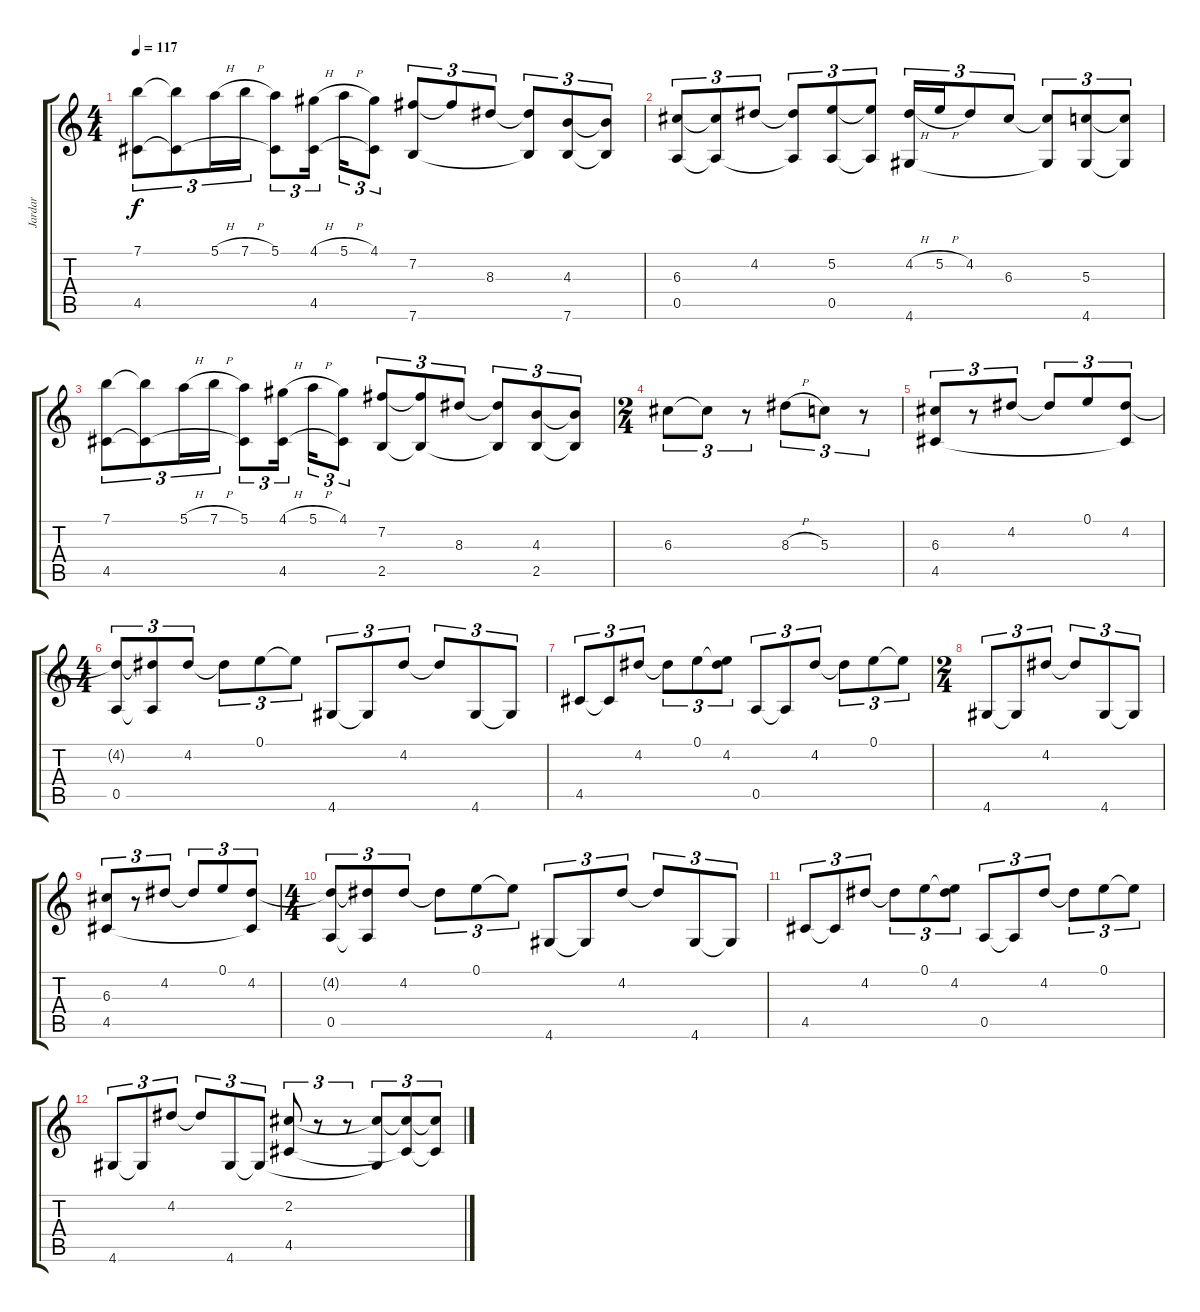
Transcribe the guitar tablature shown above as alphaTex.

\track ("Jardar" "Jardar") {instrument acousticguitarnylon}
\staff {score tabs}
\tuning (E4 B3 G3 D3 A2 E2) {hide}
\ts (4 4)
\tempo 117
\clef g2
\ks c
(7.1 4.5).8{tu (3 2) dy f} (7.1{t} 4.5{t}).8{tu (3 2)} 5.1{h}.16{tu (3 2)} 7.1{h}.16{tu (3 2)} (5.1 4.5{t}).8{tu (3 2)} (4.1{h} 4.5).16{tu (3 2)} 5.1{h}.16{tu (3 2)} (4.1 4.5{t}).8{tu (3 2)} (7.2 7.6).8{tu (3 2)} 7.2{t}.8{tu (3 2)} 8.3.8{tu (3 2)} (8.3{t} 7.6{t}).8{tu (3 2)} (4.3 7.6).8{tu (3 2)} (4.3{t} 7.6{t}).8{tu (3 2)} |
(6.3 0.5).8{tu (3 2)} (6.3{t} 0.5{t}).8{tu (3 2)} 4.2.8{tu (3 2)} (4.2{t} 0.5{t}).8{tu (3 2)} (5.2 0.5).8{tu (3 2)} (5.2{t} 0.5{t}).8{tu (3 2)} (4.2{h} 4.6).16{tu (3 2)} 5.2{h}.16{tu (3 2)} 4.2.8{tu (3 2)} 6.3.8{tu (3 2)} (6.3{t} 4.6{t}).8{tu (3 2)} (5.3 4.6).8{tu (3 2)} (5.3{t} 4.6{t}).8{tu (3 2)} |
(7.1 4.5).8{tu (3 2)} (7.1{t} 4.5{t}).8{tu (3 2)} 5.1{h}.16{tu (3 2)} 7.1{h}.16{tu (3 2)} (5.1 4.5{t}).8{tu (3 2)} (4.1{h} 4.5).16{tu (3 2)} 5.1{h}.16{tu (3 2)} (4.1 4.5{t}).8{tu (3 2)} (7.2 2.5).8{tu (3 2)} (7.2{t} 2.5{t}).8{tu (3 2)} 8.3.8{tu (3 2)} (8.3{t} 2.5{t}).8{tu (3 2)} (4.3 2.5).8{tu (3 2)} (4.3{t} 2.5{t}).8{tu (3 2)} |
\ts (2 4)
6.3.8{tu (3 2)} 6.3{t}.8{tu (3 2)} r.8{tu (3 2)} 8.3{h}.8{tu (3 2)} 5.3.8{tu (3 2)} r.8{tu (3 2)} |
(6.3 4.5).8{tu (3 2)} r.8{tu (3 2)} 4.2.8{tu (3 2)} 4.2{t}.8{tu (3 2)} 0.1.8{tu (3 2)} (4.2 4.5{t}).8{tu (3 2)} |
\ts (4 4)
(4.2{t} 0.5).8{tu (3 2)} (4.2{t} 0.5{t}).8{tu (3 2)} 4.2.8{tu (3 2)} 4.2{t}.8{tu (3 2)} 0.1.8{tu (3 2)} 0.1{t}.8{tu (3 2)} 4.6.8{tu (3 2)} 4.6{t}.8{tu (3 2)} 4.2.8{tu (3 2)} 4.2{t}.8{tu (3 2)} 4.6.8{tu (3 2)} 4.6{t}.8{tu (3 2)} |
4.5.8{tu (3 2)} 4.5{t}.8{tu (3 2)} 4.2.8{tu (3 2)} 4.2{t}.8{tu (3 2)} 0.1.8{tu (3 2)} (0.1{t} 4.2).8{tu (3 2)} 0.5.8{tu (3 2)} 0.5{t}.8{tu (3 2)} 4.2.8{tu (3 2)} 4.2{t}.8{tu (3 2)} 0.1.8{tu (3 2)} 0.1{t}.8{tu (3 2)} |
\ts (2 4)
4.6.8{tu (3 2)} 4.6{t}.8{tu (3 2)} 4.2.8{tu (3 2)} 4.2{t}.8{tu (3 2)} 4.6.8{tu (3 2)} 4.6{t}.8{tu (3 2)} |
(6.3 4.5).8{tu (3 2)} r.8{tu (3 2)} 4.2.8{tu (3 2)} 4.2{t}.8{tu (3 2)} 0.1.8{tu (3 2)} (4.2 4.5{t}).8{tu (3 2)} |
\ts (4 4)
(4.2{t} 0.5).8{tu (3 2)} (4.2{t} 0.5{t}).8{tu (3 2)} 4.2.8{tu (3 2)} 4.2{t}.8{tu (3 2)} 0.1.8{tu (3 2)} 0.1{t}.8{tu (3 2)} 4.6.8{tu (3 2)} 4.6{t}.8{tu (3 2)} 4.2.8{tu (3 2)} 4.2{t}.8{tu (3 2)} 4.6.8{tu (3 2)} 4.6{t}.8{tu (3 2)} |
4.5.8{tu (3 2)} 4.5{t}.8{tu (3 2)} 4.2.8{tu (3 2)} 4.2{t}.8{tu (3 2)} 0.1.8{tu (3 2)} (0.1{t} 4.2).8{tu (3 2)} 0.5.8{tu (3 2)} 0.5{t}.8{tu (3 2)} 4.2.8{tu (3 2)} 4.2{t}.8{tu (3 2)} 0.1.8{tu (3 2)} 0.1{t}.8{tu (3 2)} |
4.6.8{tu (3 2)} 4.6{t}.8{tu (3 2)} 4.2.8{tu (3 2)} 4.2{t}.8{tu (3 2)} 4.6.8{tu (3 2)} 4.6{t}.8{tu (3 2)} (2.2 4.5).8{tu (3 2)} r.8{tu (3 2)} r.8{tu (3 2)} (2.2{t} 4.6{t}).8{tu (3 2)} (2.2{t} 4.5{t}).8{tu (3 2)} (2.2{t} 4.5{t}).8{tu (3 2)}
